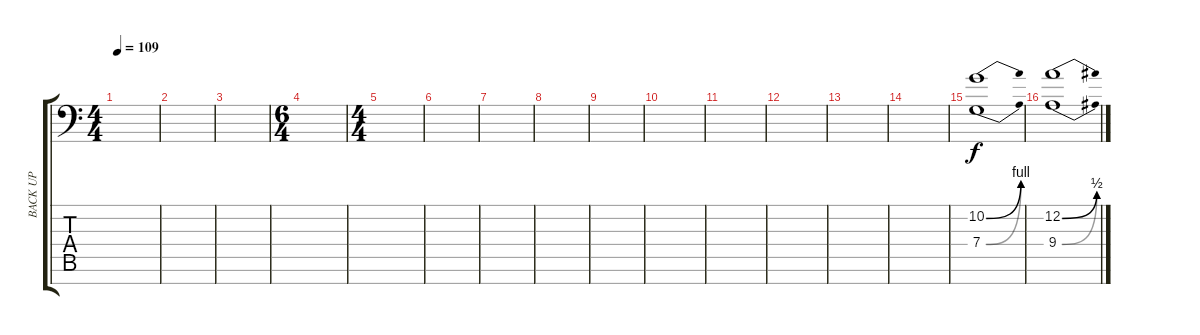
\track ("BACK UP" "BACK UP") {instrument choiraahs}
\staff {score tabs}
\tuning (D4 A3 F3 C3 G2 D2 A1) {hide}
\ts (4 4)
\tempo 109
\clef f4
\ks c
|
|
|
\ts (6 4)
|
\ts (4 4)
|
|
|
|
|
|
|
|
|
|
(10.2{be (bend 0 0 60 4)} 7.4{be (bend 0 0 60 4)}).1 |
(12.2{be (bend 0 0 60 2)} 9.4{be (bend 0 0 60 2)}).1
